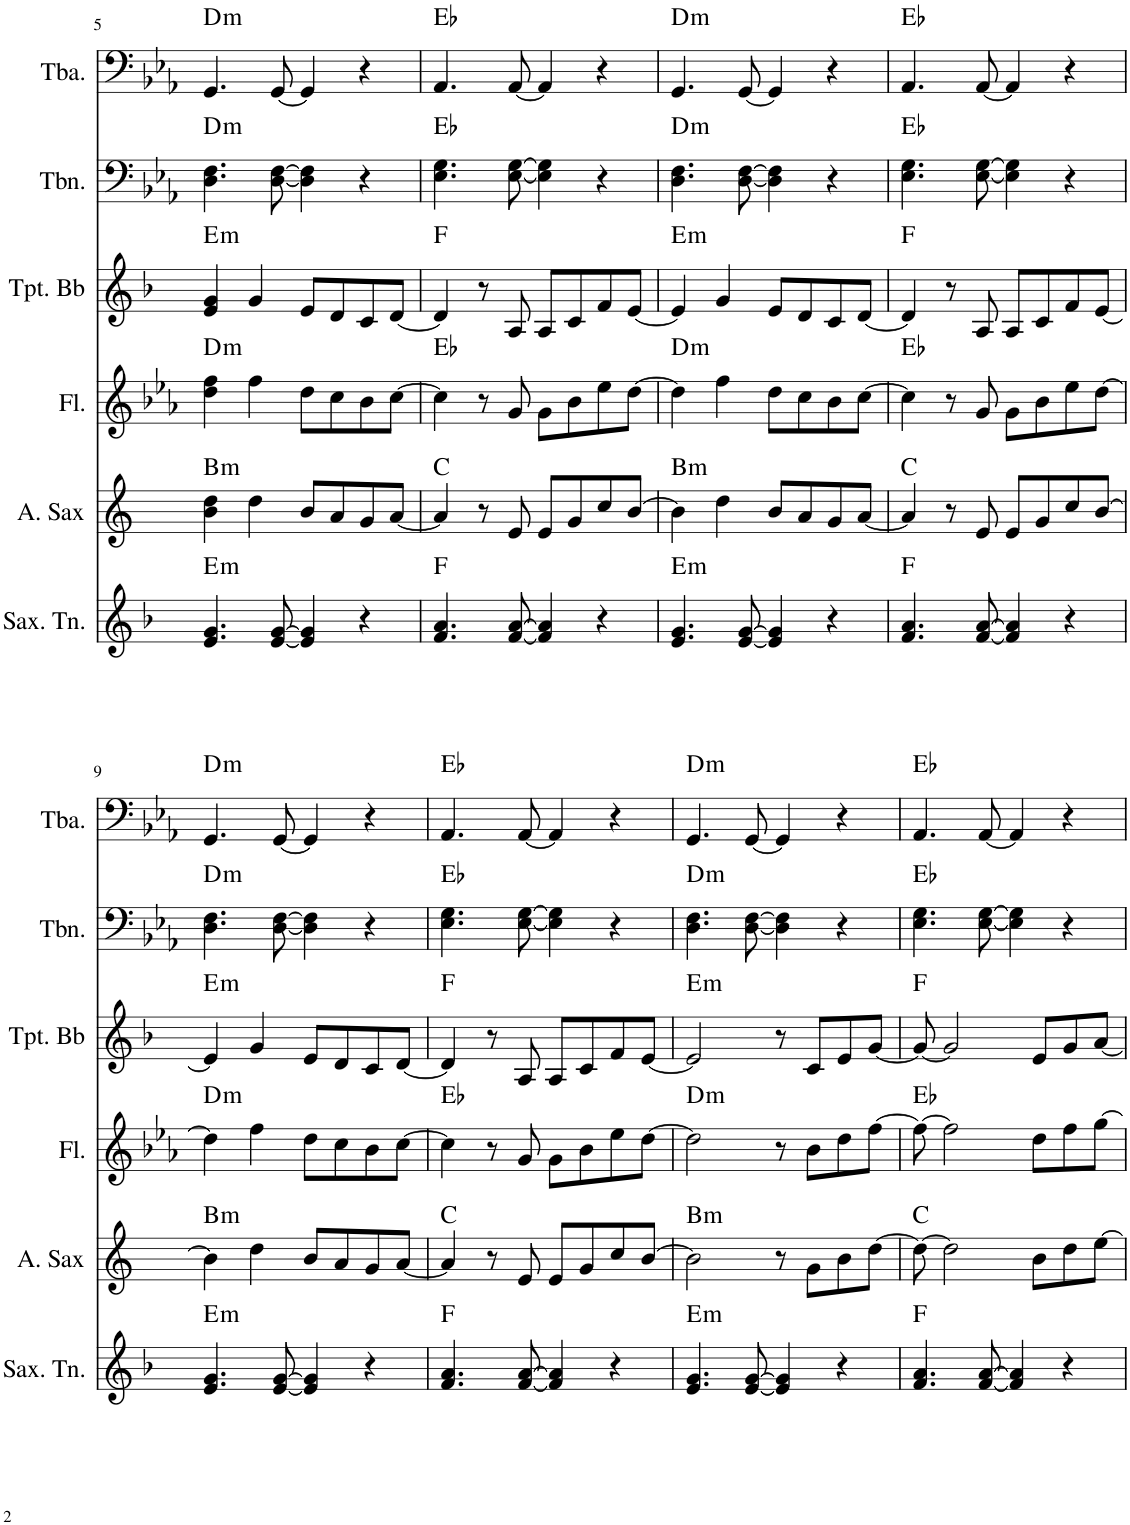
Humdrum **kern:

**kern	**harte	**kern	**harte	**kern	**harte	**kern	**harte	**kern	**harte	**kern	**harte
*part6	*part6	*part5	*part5	*part4	*part4	*part3	*part3	*part2	*part2	*part1	*part1
*staff6	*	*staff5	*	*staff4	*	*staff3	*	*staff2	*	*staff1	*
*I"Saxofone Tenor	*	*I"Saxofone Alto	*	*I"Flauta	*	*I"Trompete Bb	*	*I"Trombone	*	*I"Tuba	*
*I'Sax. Tn.	*	*	*	*I'Fl.	*	*I'Tpt. Bb	*	*I'Tbn.	*	*I'Tba.	*
!!LO:PB:g=z
*clefG2	*	*clefG2	*	*clefG2	*	*clefG2	*	*clefF4	*	*clefF4	*
*Trd8c14	*	*Trd5c9	*	*	*	*Trd1c2	*	*	*	*	*
*k[b-]	*	*k[]	*	*k[b-e-a-]	*	*k[b-]	*	*k[b-e-a-]	*	*k[b-e-a-]	*
*M4/4	*	*M4/4	*	*M4/4	*	*M4/4	*	*M4/4	*	*M4/4	*
=5	=5	=5	=5	=5	=5	=5	=5	=5	=5	=5	=5
!	!LO:H:kt=m	!	!LO:H:kt=m	!	!LO:H:kt=m	!	!LO:H:kt=m	!	!LO:H:kt=m	!	!LO:H:kt=m
4.e/ 4.g/	E:min	4b\ 4dd\	B:min	4dd\ 4ff\	D:min	4e/ 4g/	E:min	4.D\ 4.F\	D:min	4.GG/	D:min
.	.	4dd\	.	4ff\	.	4g/	.	.	.	.	.
[8e/ [8g/	.	.	.	.	.	.	.	[8D\ [8F\	.	[8GG/	.
4e/] 4g/]	.	8b/L	.	8dd\L	.	8e/L	.	4D\] 4F\]	.	4GG/]	.
.	.	8a/	.	8cc\	.	8d/	.	.	.	.	.
4r	.	8g/	.	8b-\	.	8c/	.	4r	.	4r	.
.	.	[8a/J	.	[8cc\J	.	[8d/J	.	.	.	.	.
=6	=6	=6	=6	=6	=6	=6	=6	=6	=6	=6	=6
4.f/ 4.a/	F:maj	4a/]	C:maj	4cc\]	Eb:maj	4d/]	F:maj	4.E-\ 4.G\	Eb:maj	4.AA-/	Eb:maj
.	.	8r	.	8r	.	8r	.	.	.	.	.
[8f/ [8a/	.	8e/	.	8g/	.	8A/	.	[8E-\ [8G\	.	[8AA-/	.
4f/] 4a/]	.	8e/L	.	8g\L	.	8A/L	.	4E-\] 4G\]	.	4AA-/]	.
.	.	8g/	.	8b-\	.	8c/	.	.	.	.	.
4r	.	8cc/	.	8ee-\	.	8f/	.	4r	.	4r	.
.	.	[8b/J	.	[8dd\J	.	[8e/J	.	.	.	.	.
=7	=7	=7	=7	=7	=7	=7	=7	=7	=7	=7	=7
!	!LO:H:kt=m	!	!LO:H:kt=m	!	!LO:H:kt=m	!	!LO:H:kt=m	!	!LO:H:kt=m	!	!LO:H:kt=m
4.e/ 4.g/	E:min	4b\]	B:min	4dd\]	D:min	4e/]	E:min	4.D\ 4.F\	D:min	4.GG/	D:min
.	.	4dd\	.	4ff\	.	4g/	.	.	.	.	.
[8e/ [8g/	.	.	.	.	.	.	.	[8D\ [8F\	.	[8GG/	.
4e/] 4g/]	.	8b/L	.	8dd\L	.	8e/L	.	4D\] 4F\]	.	4GG/]	.
.	.	8a/	.	8cc\	.	8d/	.	.	.	.	.
4r	.	8g/	.	8b-\	.	8c/	.	4r	.	4r	.
.	.	[8a/J	.	[8cc\J	.	[8d/J	.	.	.	.	.
=8	=8	=8	=8	=8	=8	=8	=8	=8	=8	=8	=8
4.f/ 4.a/	F:maj	4a/]	C:maj	4cc\]	Eb:maj	4d/]	F:maj	4.E-\ 4.G\	Eb:maj	4.AA-/	Eb:maj
.	.	8r	.	8r	.	8r	.	.	.	.	.
[8f/ [8a/	.	8e/	.	8g/	.	8A/	.	[8E-\ [8G\	.	[8AA-/	.
4f/] 4a/]	.	8e/L	.	8g\L	.	8A/L	.	4E-\] 4G\]	.	4AA-/]	.
.	.	8g/	.	8b-\	.	8c/	.	.	.	.	.
4r	.	8cc/	.	8ee-\	.	8f/	.	4r	.	4r	.
.	.	[8b/J	.	[8dd\J	.	[8e/J	.	.	.	.	.
!!LO:LB:g=z
=9	=9	=9	=9	=9	=9	=9	=9	=9	=9	=9	=9
!	!LO:H:kt=m	!	!LO:H:kt=m	!	!LO:H:kt=m	!	!LO:H:kt=m	!	!LO:H:kt=m	!	!LO:H:kt=m
4.e/ 4.g/	E:min	4b\]	B:min	4dd\]	D:min	4e/]	E:min	4.D\ 4.F\	D:min	4.GG/	D:min
.	.	4dd\	.	4ff\	.	4g/	.	.	.	.	.
[8e/ [8g/	.	.	.	.	.	.	.	[8D\ [8F\	.	[8GG/	.
4e/] 4g/]	.	8b/L	.	8dd\L	.	8e/L	.	4D\] 4F\]	.	4GG/]	.
.	.	8a/	.	8cc\	.	8d/	.	.	.	.	.
4r	.	8g/	.	8b-\	.	8c/	.	4r	.	4r	.
.	.	[8a/J	.	[8cc\J	.	[8d/J	.	.	.	.	.
=10	=10	=10	=10	=10	=10	=10	=10	=10	=10	=10	=10
4.f/ 4.a/	F:maj	4a/]	C:maj	4cc\]	Eb:maj	4d/]	F:maj	4.E-\ 4.G\	Eb:maj	4.AA-/	Eb:maj
.	.	8r	.	8r	.	8r	.	.	.	.	.
[8f/ [8a/	.	8e/	.	8g/	.	8A/	.	[8E-\ [8G\	.	[8AA-/	.
4f/] 4a/]	.	8e/L	.	8g\L	.	8A/L	.	4E-\] 4G\]	.	4AA-/]	.
.	.	8g/	.	8b-\	.	8c/	.	.	.	.	.
4r	.	8cc/	.	8ee-\	.	8f/	.	4r	.	4r	.
.	.	[8b/J	.	[8dd\J	.	[8e/J	.	.	.	.	.
=11	=11	=11	=11	=11	=11	=11	=11	=11	=11	=11	=11
!	!LO:H:kt=m	!	!LO:H:kt=m	!	!LO:H:kt=m	!	!LO:H:kt=m	!	!LO:H:kt=m	!	!LO:H:kt=m
4.e/ 4.g/	E:min	2b\]	B:min	2dd\]	D:min	2e/]	E:min	4.D\ 4.F\	D:min	4.GG/	D:min
[8e/ [8g/	.	.	.	.	.	.	.	[8D\ [8F\	.	[8GG/	.
4e/] 4g/]	.	8r	.	8r	.	8r	.	4D\] 4F\]	.	4GG/]	.
.	.	8g\L	.	8b-\L	.	8c/L	.	.	.	.	.
4r	.	8b\	.	8dd\	.	8e/	.	4r	.	4r	.
.	.	[8dd\J	.	[8ff\J	.	[8g/J	.	.	.	.	.
=12	=12	=12	=12	=12	=12	=12	=12	=12	=12	=12	=12
4.f/ 4.a/	F:maj	8dd\_	C:maj	8ff\_	Eb:maj	8g/_	F:maj	4.E-\ 4.G\	Eb:maj	4.AA-/	Eb:maj
.	.	2dd\]	.	2ff\]	.	2g/]	.	.	.	.	.
[8f/ [8a/	.	.	.	.	.	.	.	[8E-\ [8G\	.	[8AA-/	.
4f/] 4a/]	.	.	.	.	.	.	.	4E-\] 4G\]	.	4AA-/]	.
.	.	8b\L	.	8dd\L	.	8e/L	.	.	.	.	.
4r	.	8dd\	.	8ff\	.	8g/	.	4r	.	4r	.
.	.	[8ee\J	.	[8gg\J	.	[8a/J	.	.	.	.	.
=	=	=	=	=	=	=	=	=	=	=	=
*-	*-	*-	*-	*-	*-	*-	*-	*-	*-	*-	*-
